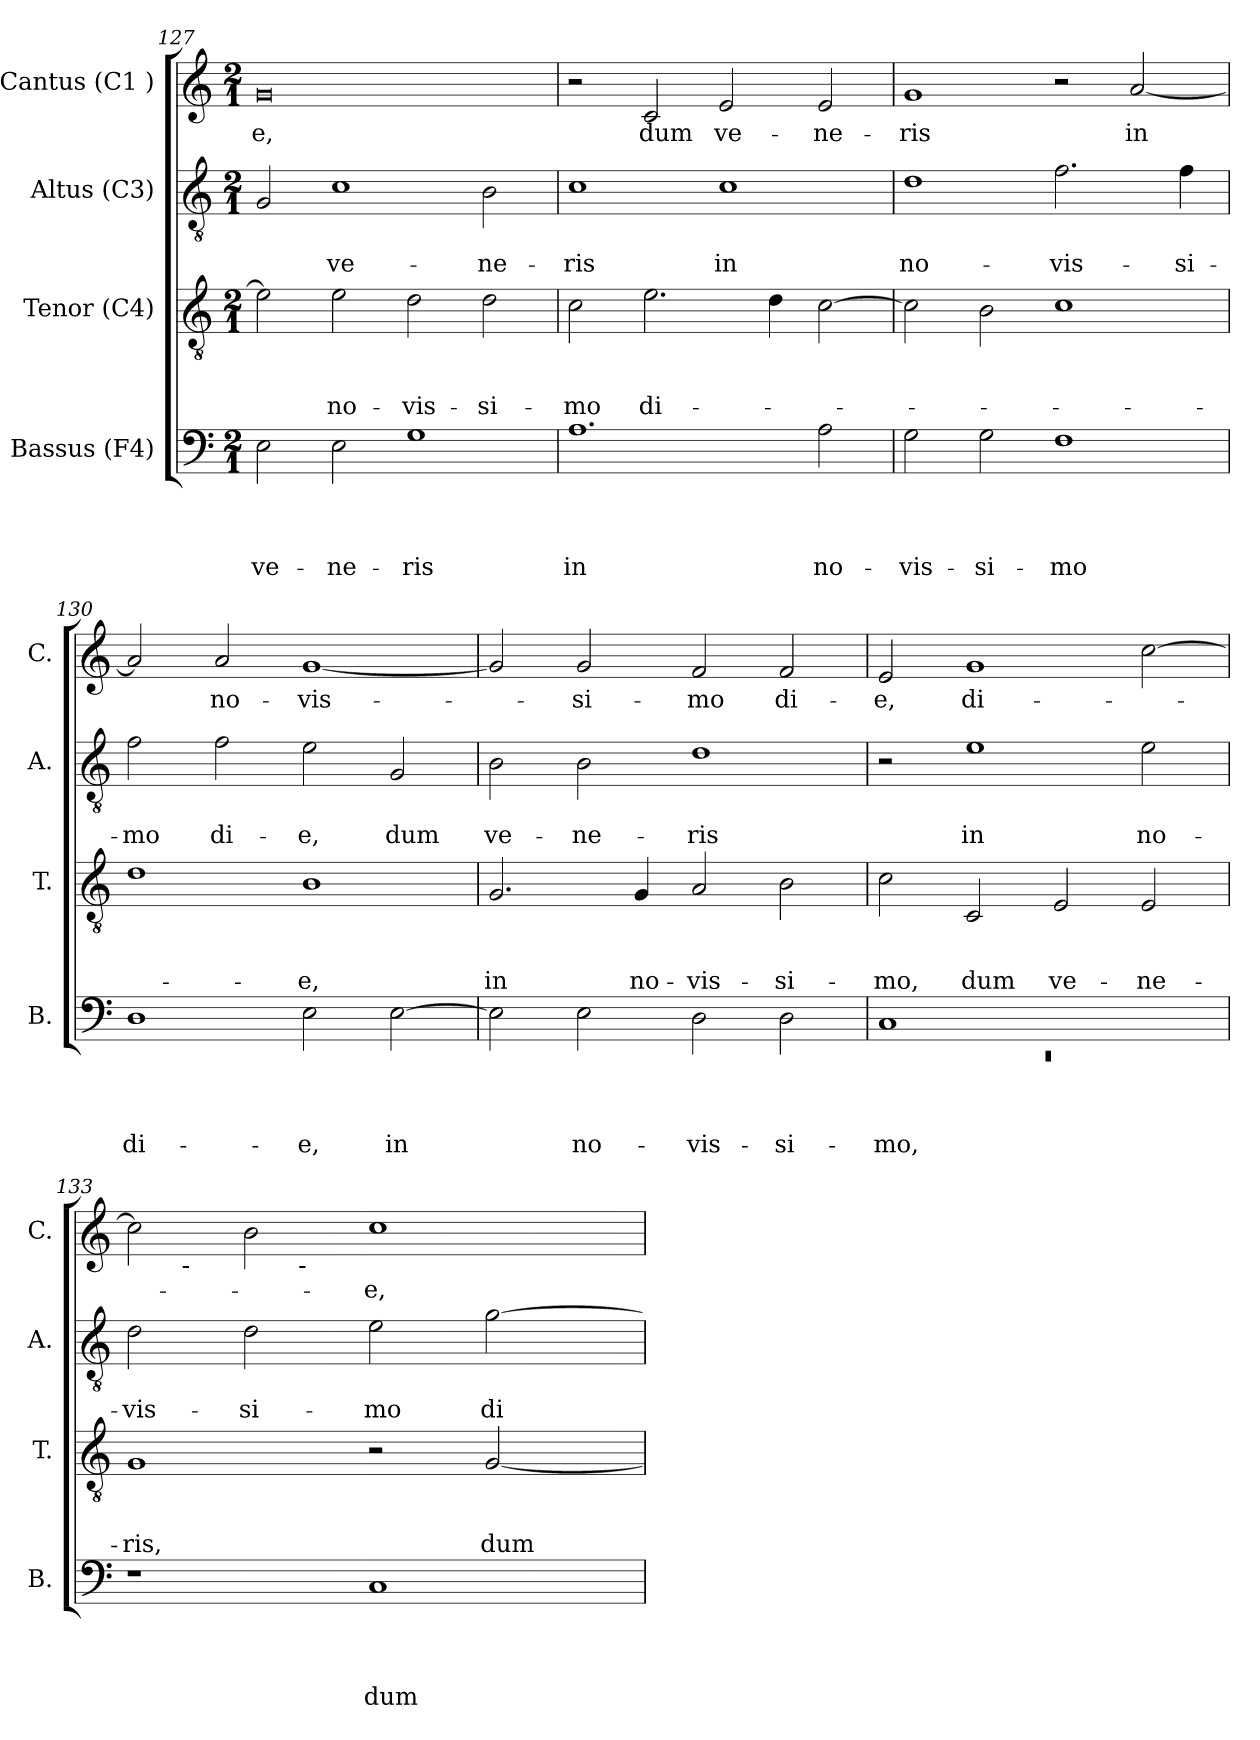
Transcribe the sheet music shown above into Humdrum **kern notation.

**kern	**text	**text	**text	**text	**kern	**text	**text	**text	**kern	**text	**text	**kern	**text
*part4	*part4	*part4	*part4	*part4	*part3	*part3	*part3	*part3	*part2	*part2	*part2	*part1	*part1
*staff4	*staff4	*staff4	*staff4	*staff4	*staff3	*staff3	*staff3	*staff3	*staff2	*staff2	*staff2	*staff1	*staff1
*I"Bassus (F4)	*	*	*	*	*I"Tenor (C4)	*	*	*	*I"Altus (C3)	*	*	*I"Cantus (C1 )	*
*I'B.	*	*	*	*	*I'T.	*	*	*	*I'A.	*	*	*I'C.	*
*clefF4	*	*	*	*	*clefGv2	*	*	*	*clefGv2	*	*	*clefG2	*
*k[]	*	*	*	*	*k[]	*	*	*	*k[]	*	*	*k[]	*
*C:	*	*	*	*	*C:	*	*	*	*C:	*	*	*C:	*
*M2/1	*	*	*	*	*M2/1	*	*	*	*M2/1	*	*	*M2/1	*
=127	=127	=127	=127	=127	=127	=127	=127	=127	=127	=127	=127	=127	=127
!	!	!	!	!LO:LY:b	!	!	!	!	!	!	!	!	!LO:LY:b:rj
2E\	.	.	.	ve-	2e\]	.	.	.	2G/	.	.	0g	-e,
!	!	!	!	!LO:LY:b	!	!	!	!LO:LY:b	!	!	!LO:LY:b	!	!
2E\	.	.	.	-ne-	2e\	.	.	no-	1c	.	ve-	.	.
!	!	!	!	!LO:LY:b	!	!	!	!LO:LY:b	!	!	!	!	!
1G	.	.	.	-ris	2d\	.	.	-vis-	.	.	.	.	.
!	!	!	!	!	!	!	!	!LO:LY:b	!	!	!LO:LY:b	!	!
.	.	.	.	.	2d\	.	.	-si-	2B\	.	-ne-	.	.
!!LO:PB:g=z
=128	=128	=128	=128	=128	=128	=128	=128	=128	=128	=128	=128	=128	=128
!	!	!	!	!LO:LY:b	!	!	!	!LO:LY:b	!	!	!LO:LY:b	!	!
1.A	.	.	.	in	2c\	.	.	-mo	1c	.	-ris	2r	.
!	!	!	!	!	!	!	!	!LO:LY:b	!	!	!	!	!LO:LY:b
.	.	.	.	.	2.e\	.	.	di-	.	.	.	2c/	dum
!	!	!	!	!	!	!	!	!	!	!	!LO:LY:b	!	!LO:LY:b
.	.	.	.	.	.	.	.	.	1c	.	in	2e/	ve-
.	.	.	.	.	4d\	.	.	.	.	.	.	.	.
!	!	!	!	!LO:LY:b	!	!	!	!	!	!	!	!	!LO:LY:b
2A\	.	.	.	no-	[>2c\	.	.	.	.	.	.	2e/	-ne-
=129	=129	=129	=129	=129	=129	=129	=129	=129	=129	=129	=129	=129	=129
!	!	!	!	!LO:LY:b	!	!	!	!	!	!	!LO:LY:b	!	!LO:LY:b
2G\	.	.	.	-vis-	2c\]	.	.	.	1d	.	no-	1g	-ris
!	!	!	!	!LO:LY:b	!	!	!	!	!	!	!	!	!
2G\	.	.	.	-si-	2B\	.	.	.	.	.	.	.	.
!	!	!	!	!LO:LY:b	!	!	!	!	!	!	!LO:LY:b	!	!
1F	.	.	.	-mo	1c	.	.	.	2.f\	.	-vis-	2r	.
!	!	!	!	!	!	!	!	!	!	!	!	!	!LO:LY:b
.	.	.	.	.	.	.	.	.	.	.	.	[<2a/	in
!	!	!	!	!	!	!	!	!	!	!	!LO:LY:b	!	!
.	.	.	.	.	.	.	.	.	4f\	.	-si-	.	.
=130	=130	=130	=130	=130	=130	=130	=130	=130	=130	=130	=130	=130	=130
!	!	!	!	!LO:LY:b	!	!	!	!	!	!	!LO:LY:b	!	!
1D	.	.	.	di-	1d	.	.	.	2f\	.	-mo	2a/]	.
!	!	!	!	!	!	!	!	!	!	!	!LO:LY:b	!	!LO:LY:b
.	.	.	.	.	.	.	.	.	2f\	.	di-	2a/	no-
!	!	!	!	!LO:LY:b	!	!	!	!LO:LY:b	!	!	!LO:LY:b	!	!LO:LY:b
2E\	.	.	.	-e,	1B	.	.	-e,	2e\	.	-e,	[<1g	-vis-
!	!	!	!	!LO:LY:b	!	!	!	!	!	!	!LO:LY:b	!	!
[>2E\	.	.	.	in	.	.	.	.	2G/	.	dum	.	.
=131	=131	=131	=131	=131	=131	=131	=131	=131	=131	=131	=131	=131	=131
!	!	!	!	!	!	!	!	!LO:LY:b	!	!	!LO:LY:b	!	!
2E\]	.	.	.	.	2.G/	.	.	in	2B\	.	ve-	2g/]	.
!	!	!	!	!LO:LY:b	!	!	!	!	!	!	!LO:LY:b	!	!LO:LY:b
2E\	.	.	.	no-	.	.	.	.	2B\	.	-ne-	2g/	-si-
!	!	!	!	!	!	!	!	!LO:LY:b	!	!	!	!	!
.	.	.	.	.	4G/	.	.	no-	.	.	.	.	.
!	!	!	!	!LO:LY:b	!	!	!	!LO:LY:b:rj	!	!	!LO:LY:b	!	!LO:LY:b
2D\	.	.	.	-vis-	2A/	.	.	-vis-	1d	.	-ris	2f/	-mo
!	!	!	!	!LO:LY:b	!	!	!	!LO:LY:b	!	!	!	!	!LO:LY:b
2D\	.	.	.	-si-	2B\	.	.	-si-	.	.	.	2f/	di-
=132	=132	=132	=132	=132	=132	=132	=132	=132	=132	=132	=132	=132	=132
*^	*	*	*	*	*	*	*	*	*	*	*	*	*
!	!LO:N:vis=1	!	!	!	!LO:LY:b	!	!	!	!LO:LY:b	!	!	!	!	!LO:LY:b
1C	0rEE	.	.	.	-mo,	2c\	.	.	-mo,	2r	.	.	2e/	-e,
!	!	!	!	!	!	!	!	!	!LO:LY:b	!	!	!LO:LY:b	!	!LO:LY:b
.	.	.	.	.	.	2C/	.	.	dum	1e	.	in	1g	di-
!	!	!	!	!	!	!	!	!	!LO:LY:b	!	!	!	!	!
1ryy	.	.	.	.	.	2E/	.	.	ve-	.	.	.	.	.
!	!	!	!	!	!	!	!	!	!LO:LY:b	!	!	!LO:LY:b	!	!
.	.	.	.	.	.	2E/	.	.	-ne-	2e\	.	no-	[<2cc\	.
*v	*v	*	*	*	*	*	*	*	*	*	*	*	*	*
!!LO:LB:g=z
=133	=133	=133	=133	=133	=133	=133	=133	=133	=133	=133	=133	=133	=133
!	!	!	!	!	!	!	!	!LO:LY:b	!	!	!LO:LY:b	!	!
*	*	*	*	*	*	*	*	*	*	*	*	*^	*
*	*	*	*	*	*	*	*	*	*	*	*	*	*^	*
1r	.	.	.	.	1G	.	.	-ris,	2d\	.	-vis-	2cc\]	8..ryy	2ryy	.
!	!	!	!	!	!	!	!	!	!	!	!	!	!LO:TX:b:t=-	!	!
.	.	.	.	.	.	.	.	.	.	.	.	.	1ryy	.	.
!	!	!	!	!	!	!	!	!	!	!	!LO:LY:b	!	!	!	!
.	.	.	.	.	.	.	.	.	2d\	.	-si-	2b\	.	8ryy	.
.	.	.	.	.	.	.	.	.	.	.	.	.	.	32ryy	.
!	!	!	!	!	!	!	!	!	!	!	!	!	!	!LO:TX:b:t=-	!
.	.	.	.	.	.	.	.	.	.	.	.	.	.	1ryy	.
!	!	!	!	!LO:LY:b	!	!	!	!	!	!	!LO:LY:b	!	!	!	!LO:LY:b
1C	.	.	.	dum	2r	.	.	.	2e\	.	-mo	1cc	.	.	-e,
.	.	.	.	.	.	.	.	.	.	.	.	.	2ryy	.	.
!	!	!	!	!	!	!	!	!LO:LY:b	!	!	!LO:LY:b	!	!	!	!
.	.	.	.	.	[<2G/	.	.	dum	[>2g\	.	di-	.	.	.	.
.	.	.	.	.	.	.	.	.	.	.	.	.	.	4ryy	.
.	.	.	.	.	.	.	.	.	.	.	.	.	4ryy	.	.
.	.	.	.	.	.	.	.	.	.	.	.	.	.	16.ryy	.
.	.	.	.	.	.	.	.	.	.	.	.	.	32ryy	.	.
*	*	*	*	*	*	*	*	*	*	*	*	*v	*v	*v	*
=	=	=	=	=	=	=	=	=	=	=	=	=	=
*-	*-	*-	*-	*-	*-	*-	*-	*-	*-	*-	*-	*-	*-
